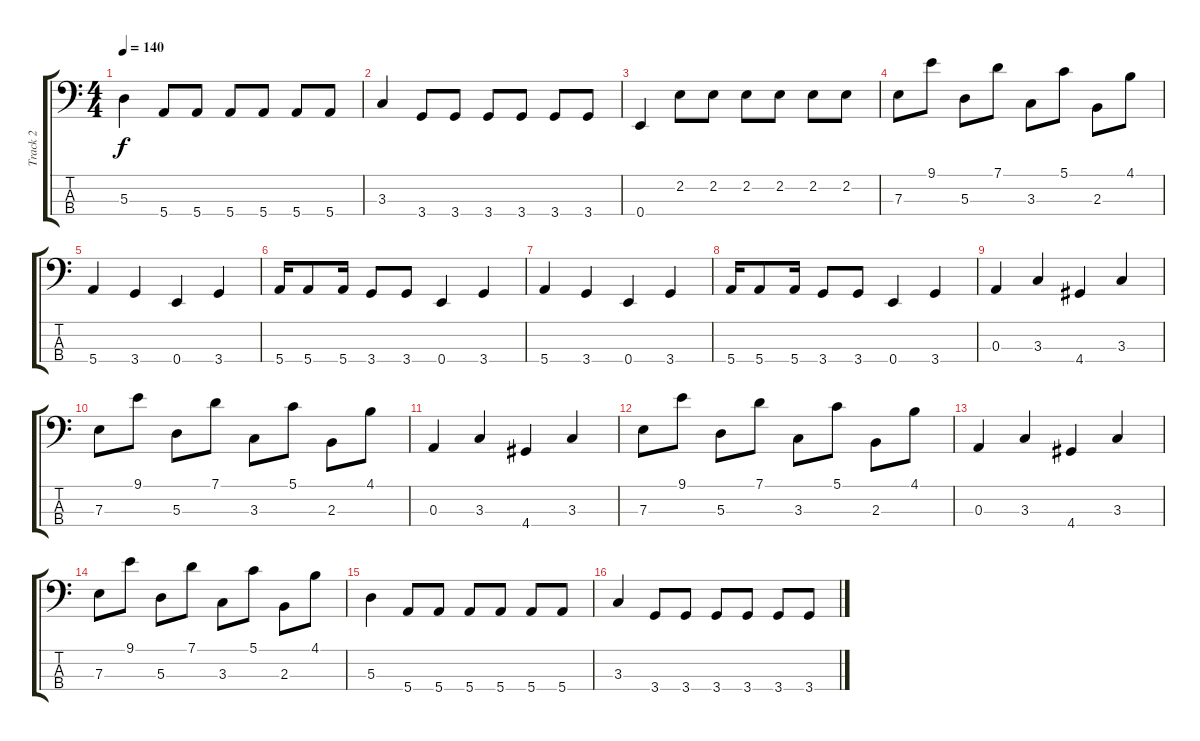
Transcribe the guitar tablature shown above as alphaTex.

\track ("Track 2" "Track 2") {instrument electricbassfinger}
\staff {score tabs}
\tuning (G2 D2 A1 E1) {hide}
\ts (4 4)
\tempo 140
\clef f4
\ks c
5.3.4{dy f} 5.4.8 5.4.8 5.4.8 5.4.8 5.4.8 5.4.8 |
3.3.4 3.4.8 3.4.8 3.4.8 3.4.8 3.4.8 3.4.8 |
0.4.4 2.2.8 2.2.8 2.2.8 2.2.8 2.2.8 2.2.8 |
7.3.8 9.1.8 5.3.8 7.1.8 3.3.8 5.1.8 2.3.8 4.1.8 |
5.4.4 3.4.4 0.4.4 3.4.4 |
5.4.16 5.4.8 5.4.16 3.4.8 3.4.8 0.4.4 3.4.4 |
5.4.4 3.4.4 0.4.4 3.4.4 |
5.4.16 5.4.8 5.4.16 3.4.8 3.4.8 0.4.4 3.4.4 |
0.3.4 3.3.4 4.4.4 3.3.4 |
7.3.8 9.1.8 5.3.8 7.1.8 3.3.8 5.1.8 2.3.8 4.1.8 |
0.3.4 3.3.4 4.4.4 3.3.4 |
7.3.8 9.1.8 5.3.8 7.1.8 3.3.8 5.1.8 2.3.8 4.1.8 |
0.3.4 3.3.4 4.4.4 3.3.4 |
7.3.8 9.1.8 5.3.8 7.1.8 3.3.8 5.1.8 2.3.8 4.1.8 |
5.3.4 5.4.8 5.4.8 5.4.8 5.4.8 5.4.8 5.4.8 |
3.3.4 3.4.8 3.4.8 3.4.8 3.4.8 3.4.8 3.4.8
